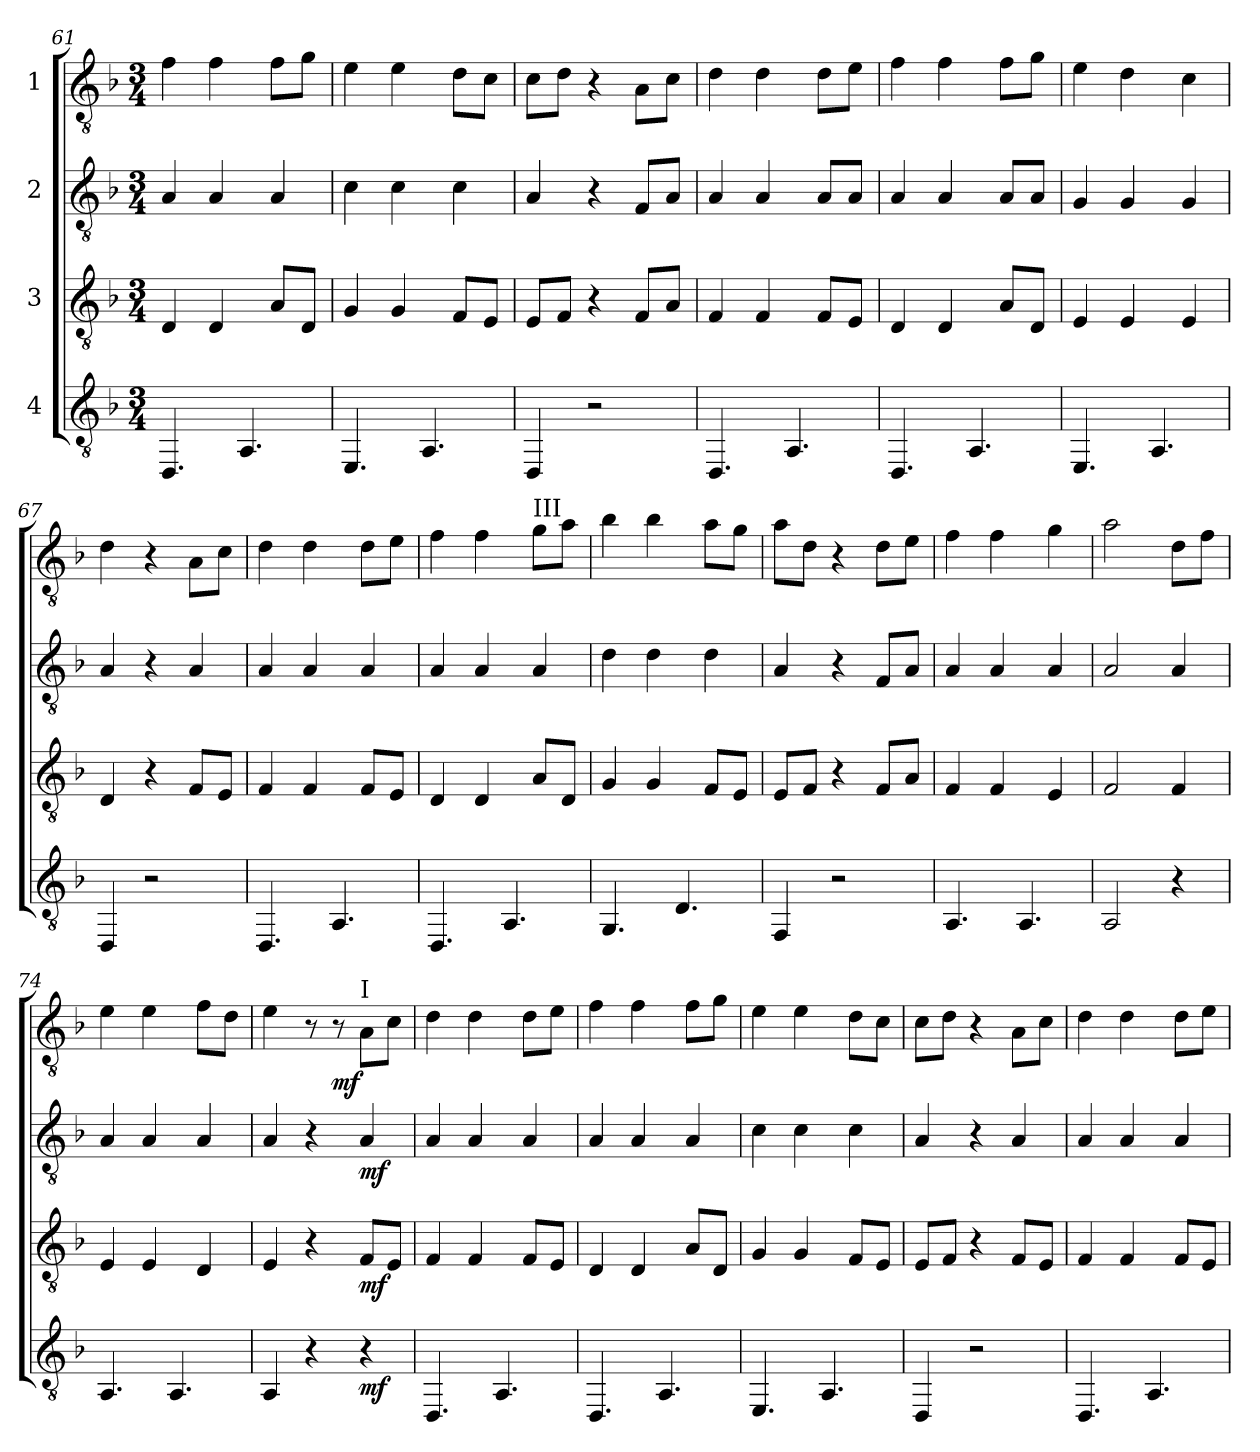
**kern	**dynam	**kern	**dynam	**kern	**dynam	**kern	**dynam
*part4	*part4	*part3	*part3	*part2	*part2	*part1	*part1
*staff4	*staff4	*staff3	*staff3	*staff2	*staff2	*staff1	*staff1
*I"4	*	*I"3	*	*I"2	*	*I"1	*
*clefGv2	*	*clefGv2	*	*clefGv2	*	*clefGv2	*
*k[b-]	*	*k[b-]	*	*k[b-]	*	*k[b-]	*
*d:	*	*d:	*	*d:	*	*d:	*
*M3/4	*	*M3/4	*	*M3/4	*	*M3/4	*
=61	=61	=61	=61	=61	=61	=61	=61
4.DD/	.	4D/	.	4A/	.	4f\	.
.	.	4D/	.	4A/	.	4f\	.
4.AA/	.	.	.	.	.	.	.
.	.	8A/L	.	4A/	.	8f\L	.
.	.	8D/J	.	.	.	8g\J	.
!!LO:LB:g=z
=62	=62	=62	=62	=62	=62	=62	=62
4.EE/	.	4G/	.	4c\	.	4e\	.
.	.	4G/	.	4c\	.	4e\	.
4.AA/	.	.	.	.	.	.	.
.	.	8F/L	.	4c\	.	8d\L	.
.	.	8E/J	.	.	.	8c\J	.
=63	=63	=63	=63	=63	=63	=63	=63
4DD/	.	8E/L	.	4A/	.	8c\L	.
.	.	8F/J	.	.	.	8d\J	.
2r	.	4r	.	4r	.	4r	.
.	.	8F/L	.	8F/L	.	8A\L	.
.	.	8A/J	.	8A/J	.	8c\J	.
=64	=64	=64	=64	=64	=64	=64	=64
4.DD/	.	4F/	.	4A/	.	4d\	.
.	.	4F/	.	4A/	.	4d\	.
4.AA/	.	.	.	.	.	.	.
.	.	8F/L	.	8A/L	.	8d\L	.
.	.	8E/J	.	8A/J	.	8e\J	.
=65	=65	=65	=65	=65	=65	=65	=65
4.DD/	.	4D/	.	4A/	.	4f\	.
.	.	4D/	.	4A/	.	4f\	.
4.AA/	.	.	.	.	.	.	.
.	.	8A/L	.	8A/L	.	8f\L	.
.	.	8D/J	.	8A/J	.	8g\J	.
=66	=66	=66	=66	=66	=66	=66	=66
4.EE/	.	4E/	.	4G/	.	4e\	.
.	.	4E/	.	4G/	.	4d\	.
4.AA/	.	.	.	.	.	.	.
.	.	4E/	.	4G/	.	4c\	.
=67	=67	=67	=67	=67	=67	=67	=67
4DD/	.	4D/	.	4A/	.	4d\	.
2r	.	4r	.	4r	.	4r	.
.	.	8F/L	.	4A/	.	8A\L	.
.	.	8E/J	.	.	.	8c\J	.
=68	=68	=68	=68	=68	=68	=68	=68
4.DD/	.	4F/	.	4A/	.	4d\	.
.	.	4F/	.	4A/	.	4d\	.
4.AA/	.	.	.	.	.	.	.
.	.	8F/L	.	4A/	.	8d\L	.
.	.	8E/J	.	.	.	8e\J	.
=69	=69	=69	=69	=69	=69	=69	=69
4.DD/	.	4D/	.	4A/	.	4f\	.
.	.	4D/	.	4A/	.	4f\	.
4.AA/	.	.	.	.	.	.	.
!	!	!	!	!	!	!LO:TX:a:t=III	!
.	.	8A/L	.	4A/	.	8g\L	.
.	.	8D/J	.	.	.	8a\J	.
=70	=70	=70	=70	=70	=70	=70	=70
4.GG/	.	4G/	.	4d\	.	4b-\	.
.	.	4G/	.	4d\	.	4b-\	.
4.D/	.	.	.	.	.	.	.
.	.	8F/L	.	4d\	.	8a\L	.
.	.	8E/J	.	.	.	8g\J	.
=71	=71	=71	=71	=71	=71	=71	=71
4FF/	.	8E/L	.	4A/	.	8a\L	.
.	.	8F/J	.	.	.	8d\J	.
2r	.	4r	.	4r	.	4r	.
.	.	8F/L	.	8F/L	.	8d\L	.
.	.	8A/J	.	8A/J	.	8e\J	.
=72	=72	=72	=72	=72	=72	=72	=72
4.AA/	.	4F/	.	4A/	.	4f\	.
.	.	4F/	.	4A/	.	4f\	.
4.AA/	.	.	.	.	.	.	.
.	.	4E/	.	4A/	.	4g\	.
!!LO:PB:g=z
=73	=73	=73	=73	=73	=73	=73	=73
2AA/	.	2F/	.	2A/	.	2a\	.
4r	.	4F/	.	4A/	.	8d\L	.
.	.	.	.	.	.	8f\J	.
=74	=74	=74	=74	=74	=74	=74	=74
4.AA/	.	4E/	.	4A/	.	4e\	.
.	.	4E/	.	4A/	.	4e\	.
4.AA/	.	.	.	.	.	.	.
.	.	4D/	.	4A/	.	8f\L	.
.	.	.	.	.	.	8d\J	.
=75	=75	=75	=75	=75	=75	=75	=75
4AA/	.	4E/	.	4A/	.	4e\	.
4r	.	4r	.	4r	.	8r	.
!	!	!	!	!	!	!	!LO:DY:b
.	.	.	.	.	.	8r	mf
!	!	!	!	!	!	!LO:TX:a:t=I	!
!	!LO:DY:b	!	!LO:DY:b	!	!LO:DY:b	!	!
4r	mf	8F/L	mf	4A/	mf	8A\L	.
.	.	8E/J	.	.	.	8c\J	.
=76	=76	=76	=76	=76	=76	=76	=76
4.DD/	.	4F/	.	4A/	.	4d\	.
.	.	4F/	.	4A/	.	4d\	.
4.AA/	.	.	.	.	.	.	.
.	.	8F/L	.	4A/	.	8d\L	.
.	.	8E/J	.	.	.	8e\J	.
=77	=77	=77	=77	=77	=77	=77	=77
4.DD/	.	4D/	.	4A/	.	4f\	.
.	.	4D/	.	4A/	.	4f\	.
4.AA/	.	.	.	.	.	.	.
.	.	8A/L	.	4A/	.	8f\L	.
.	.	8D/J	.	.	.	8g\J	.
=78	=78	=78	=78	=78	=78	=78	=78
4.EE/	.	4G/	.	4c\	.	4e\	.
.	.	4G/	.	4c\	.	4e\	.
4.AA/	.	.	.	.	.	.	.
.	.	8F/L	.	4c\	.	8d\L	.
.	.	8E/J	.	.	.	8c\J	.
=79	=79	=79	=79	=79	=79	=79	=79
4DD/	.	8E/L	.	4A/	.	8c\L	.
.	.	8F/J	.	.	.	8d\J	.
2r	.	4r	.	4r	.	4r	.
.	.	8F/L	.	4A/	.	8A\L	.
.	.	8E/J	.	.	.	8c\J	.
=80	=80	=80	=80	=80	=80	=80	=80
4.DD/	.	4F/	.	4A/	.	4d\	.
.	.	4F/	.	4A/	.	4d\	.
4.AA/	.	.	.	.	.	.	.
.	.	8F/L	.	4A/	.	8d\L	.
.	.	8E/J	.	.	.	8e\J	.
=	=	=	=	=	=	=	=
*-	*-	*-	*-	*-	*-	*-	*-
